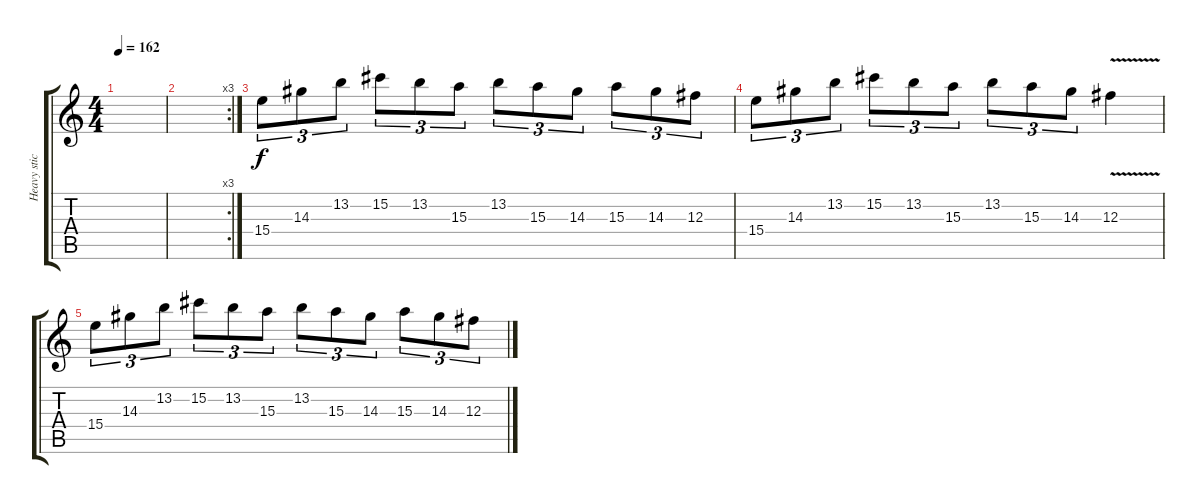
\track ("Heavy stick" "Heavy stic") {instrument overdrivenguitar}
\staff {score tabs}
\tuning (Eb4 Bb3 Gb3 Db3 Ab2 Eb2) {hide}
\ts (4 4)
\tempo 162
\clef g2
\ks c
|
\rc 3
|
15.4.8{tu (3 2)} 14.3.8{tu (3 2)} 13.2.8{tu (3 2)} 15.2.8{tu (3 2)} 13.2.8{tu (3 2)} 15.3.8{tu (3 2)} 13.2.8{tu (3 2)} 15.3.8{tu (3 2)} 14.3.8{tu (3 2)} 15.3.8{tu (3 2)} 14.3.8{tu (3 2)} 12.3.8{tu (3 2)} |
15.4.8{tu (3 2)} 14.3.8{tu (3 2)} 13.2.8{tu (3 2)} 15.2.8{tu (3 2)} 13.2.8{tu (3 2)} 15.3.8{tu (3 2)} 13.2.8{tu (3 2)} 15.3.8{tu (3 2)} 14.3.8{tu (3 2)} 12.3{v}.4 |
15.4.8{tu (3 2)} 14.3.8{tu (3 2)} 13.2.8{tu (3 2)} 15.2.8{tu (3 2)} 13.2.8{tu (3 2)} 15.3.8{tu (3 2)} 13.2.8{tu (3 2)} 15.3.8{tu (3 2)} 14.3.8{tu (3 2)} 15.3.8{tu (3 2)} 14.3.8{tu (3 2)} 12.3.8{tu (3 2)}
